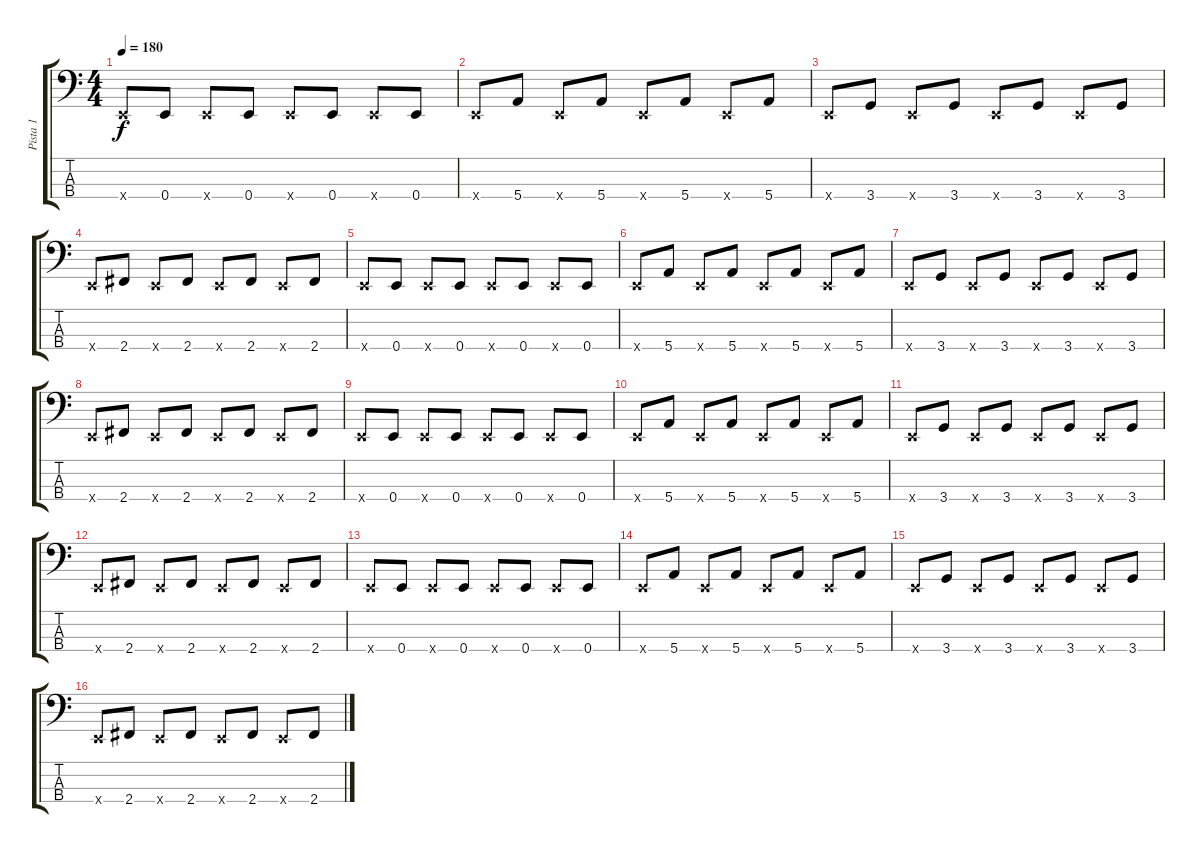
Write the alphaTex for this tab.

\track ("Pista 1" "Pista 1") {instrument electricbassfinger}
\staff {score tabs}
\tuning (G2 D2 A1 E1) {hide}
\ts (4 4)
\tempo 180
\clef f4
\ks c
0.4{x}.8{dy f} 0.4.8 0.4{x}.8 0.4.8 0.4{x}.8 0.4.8 0.4{x}.8 0.4.8 |
0.4{x}.8 5.4.8 0.4{x}.8 5.4.8 0.4{x}.8 5.4.8 0.4{x}.8 5.4.8 |
0.4{x}.8 3.4.8 0.4{x}.8 3.4.8 0.4{x}.8 3.4.8 0.4{x}.8 3.4.8 |
0.4{x}.8 2.4.8 0.4{x}.8 2.4.8 0.4{x}.8 2.4.8 0.4{x}.8 2.4.8 |
0.4{x}.8 0.4.8 0.4{x}.8 0.4.8 0.4{x}.8 0.4.8 0.4{x}.8 0.4.8 |
0.4{x}.8 5.4.8 0.4{x}.8 5.4.8 0.4{x}.8 5.4.8 0.4{x}.8 5.4.8 |
0.4{x}.8 3.4.8 0.4{x}.8 3.4.8 0.4{x}.8 3.4.8 0.4{x}.8 3.4.8 |
0.4{x}.8 2.4.8 0.4{x}.8 2.4.8 0.4{x}.8 2.4.8 0.4{x}.8 2.4.8 |
0.4{x}.8 0.4.8 0.4{x}.8 0.4.8 0.4{x}.8 0.4.8 0.4{x}.8 0.4.8 |
0.4{x}.8 5.4.8 0.4{x}.8 5.4.8 0.4{x}.8 5.4.8 0.4{x}.8 5.4.8 |
0.4{x}.8 3.4.8 0.4{x}.8 3.4.8 0.4{x}.8 3.4.8 0.4{x}.8 3.4.8 |
0.4{x}.8 2.4.8 0.4{x}.8 2.4.8 0.4{x}.8 2.4.8 0.4{x}.8 2.4.8 |
0.4{x}.8 0.4.8 0.4{x}.8 0.4.8 0.4{x}.8 0.4.8 0.4{x}.8 0.4.8 |
0.4{x}.8 5.4.8 0.4{x}.8 5.4.8 0.4{x}.8 5.4.8 0.4{x}.8 5.4.8 |
0.4{x}.8 3.4.8 0.4{x}.8 3.4.8 0.4{x}.8 3.4.8 0.4{x}.8 3.4.8 |
0.4{x}.8 2.4.8 0.4{x}.8 2.4.8 0.4{x}.8 2.4.8 0.4{x}.8 2.4.8
